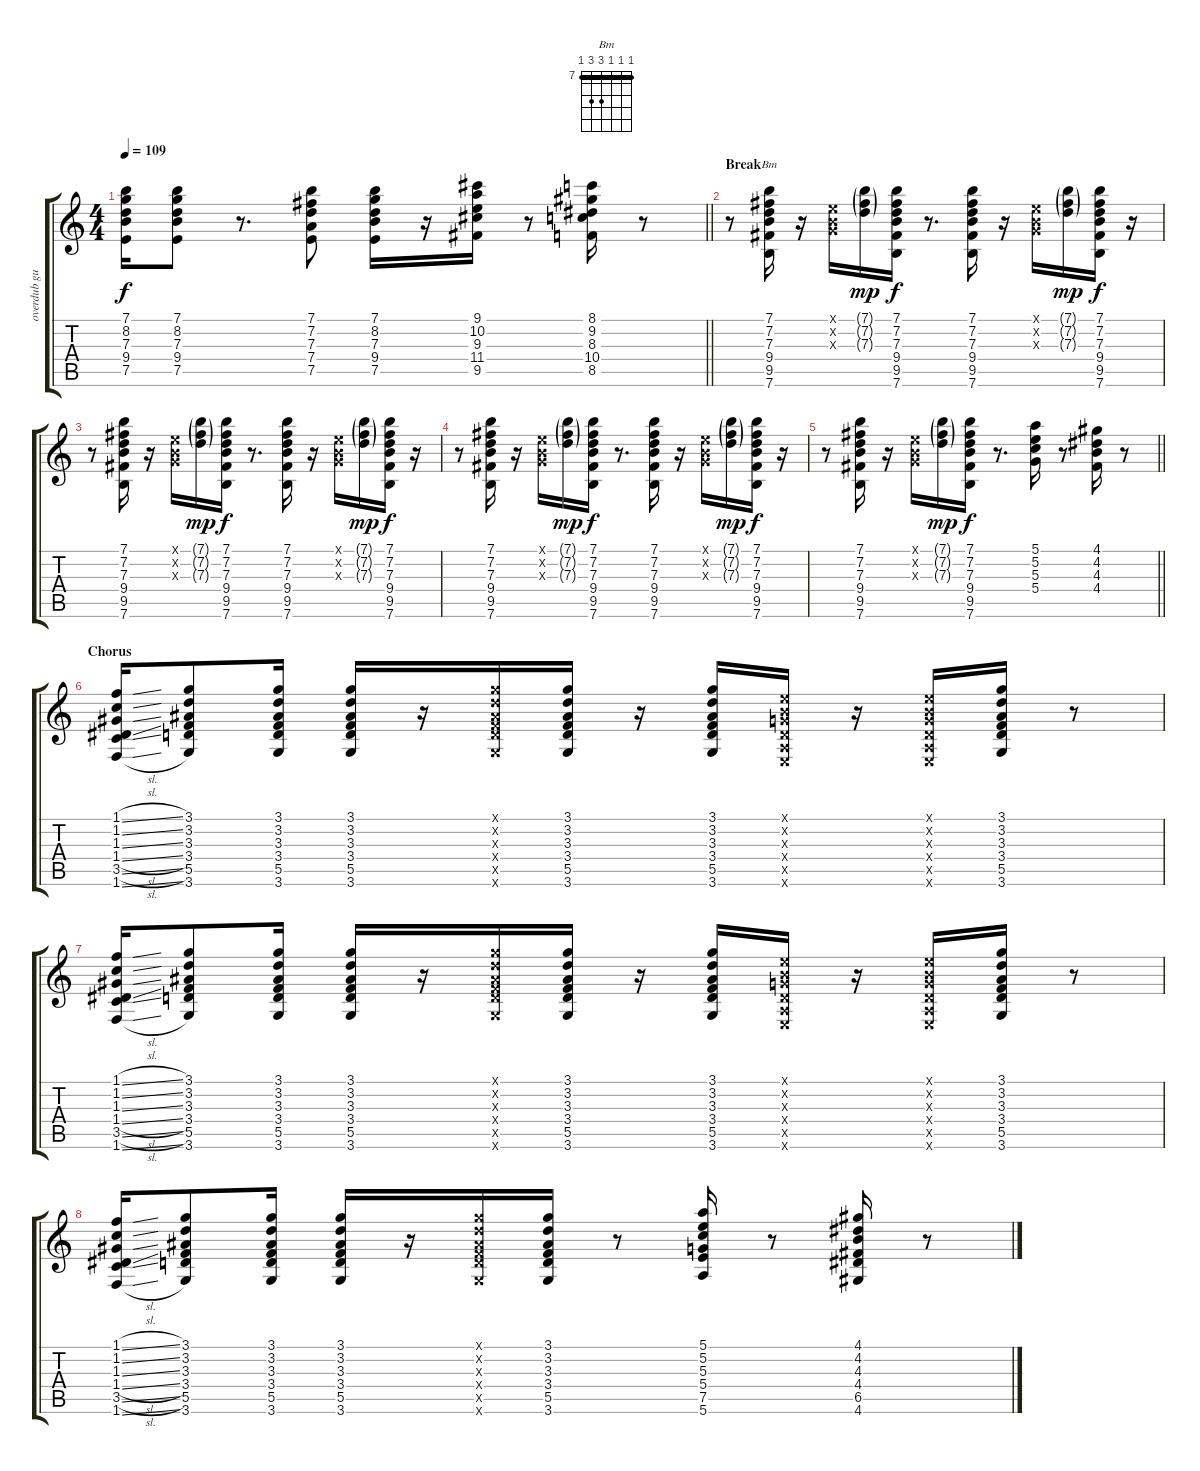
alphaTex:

\track ("overdub guitar II" "overdub gu") {instrument electricguitarjazz}
\staff {score tabs}
\tuning (E4 B3 G3 D3 A2 E2) {hide}
\chord ("Bm" 7 7 7 9 9 7) {firstfret 7 barre 7}
\ts (4 4)
\tempo 109
\clef g2
\barLineRight lightlight
\ks aminor
(7.1 8.2 7.3 9.4 7.5).16{dy f} (7.1 8.2 7.3 9.4 7.5).8 r.8{d} (7.1 7.2 7.3 7.4 7.5).8 (7.1 8.2 7.3 9.4 7.5).16 r.16 (9.1 10.2 9.3 11.4 9.5).16 r.8 (8.1 9.2 8.3 10.4 8.5).16 r.8 |
\section ("" "Break")
r.8 (7.1 7.2 7.3 9.4 9.5 7.6).16{ch "Bm"} r.16 (0.1{x} 0.2{x} 0.3{x}).16 (7.1{g} 7.2{g} 7.3{g}).16{dy mp} (7.1 7.2 7.3 9.4 9.5 7.6).16{dy f} r.8{d} (7.1 7.2 7.3 9.4 9.5 7.6).16 r.16 (0.1{x} 0.2{x} 0.3{x}).16 (7.1{g} 7.2{g} 7.3{g}).16{dy mp} (7.1 7.2 7.3 9.4 9.5 7.6).16{dy f} r.16 |
r.8 (7.1 7.2 7.3 9.4 9.5 7.6).16 r.16 (0.1{x} 0.2{x} 0.3{x}).16 (7.1{g} 7.2{g} 7.3{g}).16{dy mp} (7.1 7.2 7.3 9.4 9.5 7.6).16{dy f} r.8{d} (7.1 7.2 7.3 9.4 9.5 7.6).16 r.16 (0.1{x} 0.2{x} 0.3{x}).16 (7.1{g} 7.2{g} 7.3{g}).16{dy mp} (7.1 7.2 7.3 9.4 9.5 7.6).16{dy f} r.16 |
r.8 (7.1 7.2 7.3 9.4 9.5 7.6).16 r.16 (0.1{x} 0.2{x} 0.3{x}).16 (7.1{g} 7.2{g} 7.3{g}).16{dy mp} (7.1 7.2 7.3 9.4 9.5 7.6).16{dy f} r.8{d} (7.1 7.2 7.3 9.4 9.5 7.6).16 r.16 (0.1{x} 0.2{x} 0.3{x}).16 (7.1{g} 7.2{g} 7.3{g}).16{dy mp} (7.1 7.2 7.3 9.4 9.5 7.6).16{dy f} r.16 |
\barLineRight lightlight
r.8 (7.1 7.2 7.3 9.4 9.5 7.6).16 r.16 (0.1{x} 0.2{x} 0.3{x}).16 (7.1{g} 7.2{g} 7.3{g}).16{dy mp} (7.1 7.2 7.3 9.4 9.5 7.6).16{dy f} r.8{d} (5.1 5.2 5.3 5.4).16 r.8 (4.1 4.2 4.3 4.4).16 r.8 |
\section ("" "Chorus")
(1.1{sl} 1.2{sl} 1.3{sl} 1.4{sl} 3.5{sl} 1.6{sl}).16 (3.1 3.2 3.3 3.4 5.5 3.6).8 (3.1 3.2 3.3 3.4 5.5 3.6).16 (3.1 3.2 3.3 3.4 5.5 3.6).16 r.16 (3.1{x} 3.2{x} 3.3{x} 3.4{x} 5.5{x} 3.6{x}).16 (3.1 3.2 3.3 3.4 5.5 3.6).16 r.16 (3.1 3.2 3.3 3.4 5.5 3.6).16 (0.1{x} 0.2{x} 0.3{x} 0.4{x} 0.5{x} 0.6{x}).16 r.16 (0.1{x} 0.2{x} 0.3{x} 0.4{x} 0.5{x} 0.6{x}).16 (3.1 3.2 3.3 3.4 5.5 3.6).16 r.8 |
(1.1{sl} 1.2{sl} 1.3{sl} 1.4{sl} 3.5{sl} 1.6{sl}).16 (3.1 3.2 3.3 3.4 5.5 3.6).8 (3.1 3.2 3.3 3.4 5.5 3.6).16 (3.1 3.2 3.3 3.4 5.5 3.6).16 r.16 (3.1{x} 3.2{x} 3.3{x} 3.4{x} 5.5{x} 3.6{x}).16 (3.1 3.2 3.3 3.4 5.5 3.6).16 r.16 (3.1 3.2 3.3 3.4 5.5 3.6).16 (0.1{x} 0.2{x} 0.3{x} 0.4{x} 0.5{x} 0.6{x}).16 r.16 (0.1{x} 0.2{x} 0.3{x} 0.4{x} 0.5{x} 0.6{x}).16 (3.1 3.2 3.3 3.4 5.5 3.6).16 r.8 |
(1.1{sl} 1.2{sl} 1.3{sl} 1.4{sl} 3.5{sl} 1.6{sl}).16 (3.1 3.2 3.3 3.4 5.5 3.6).8 (3.1 3.2 3.3 3.4 5.5 3.6).16 (3.1 3.2 3.3 3.4 5.5 3.6).16 r.16 (3.1{x} 3.2{x} 3.3{x} 3.4{x} 5.5{x} 3.6{x}).16 (3.1 3.2 3.3 3.4 5.5 3.6).16 r.8 (5.1 5.2 5.3 5.4 7.5 5.6).16 r.8 (4.1 4.2 4.3 4.4 6.5 4.6).16 r.8
